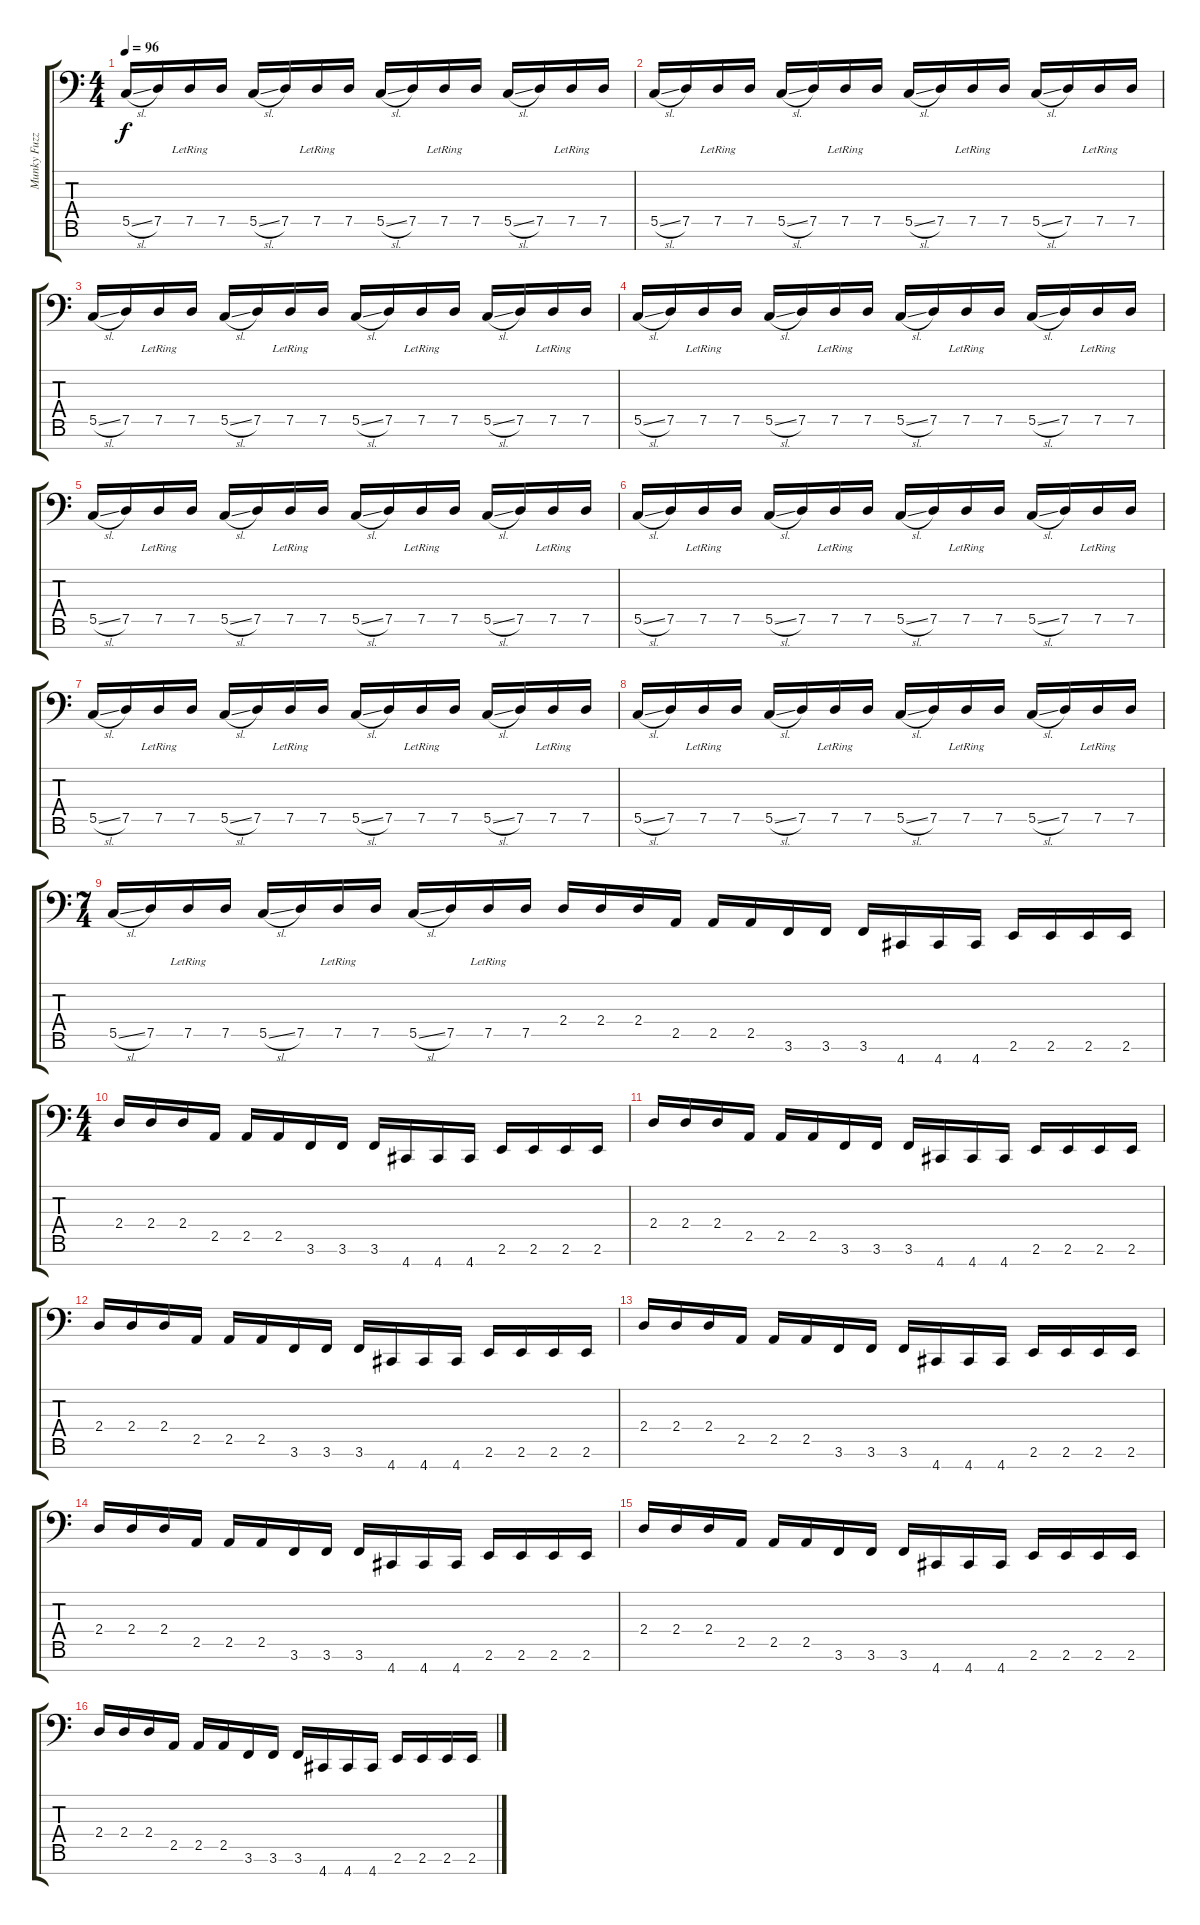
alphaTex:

\track ("Munky Fuzz" "Munky Fuzz") {instrument baritonesax}
\staff {score tabs}
\tuning (D4 A3 F3 C3 G2 D2 A1) {hide}
\ts (4 4)
\tempo 96
\clef f4
\ks c
5.5{sl}.16{dy f instrument baritonesax} 7.5.16 7.5{lr}.16 7.5.16 5.5{sl}.16 7.5.16 7.5{lr}.16 7.5.16 5.5{sl}.16 7.5.16 7.5{lr}.16 7.5.16 5.5{sl}.16 7.5.16 7.5{lr}.16 7.5.16 |
5.5{sl}.16 7.5.16 7.5{lr}.16 7.5.16 5.5{sl}.16 7.5.16 7.5{lr}.16 7.5.16 5.5{sl}.16 7.5.16 7.5{lr}.16 7.5.16 5.5{sl}.16 7.5.16 7.5{lr}.16 7.5.16 |
5.5{sl}.16 7.5.16 7.5{lr}.16 7.5.16 5.5{sl}.16 7.5.16 7.5{lr}.16 7.5.16 5.5{sl}.16 7.5.16 7.5{lr}.16 7.5.16 5.5{sl}.16 7.5.16 7.5{lr}.16 7.5.16 |
5.5{sl}.16 7.5.16 7.5{lr}.16 7.5.16 5.5{sl}.16 7.5.16 7.5{lr}.16 7.5.16 5.5{sl}.16 7.5.16 7.5{lr}.16 7.5.16 5.5{sl}.16 7.5.16 7.5{lr}.16 7.5.16 |
5.5{sl}.16 7.5.16 7.5{lr}.16 7.5.16 5.5{sl}.16 7.5.16 7.5{lr}.16 7.5.16 5.5{sl}.16 7.5.16 7.5{lr}.16 7.5.16 5.5{sl}.16 7.5.16 7.5{lr}.16 7.5.16 |
5.5{sl}.16 7.5.16 7.5{lr}.16 7.5.16 5.5{sl}.16 7.5.16 7.5{lr}.16 7.5.16 5.5{sl}.16 7.5.16 7.5{lr}.16 7.5.16 5.5{sl}.16 7.5.16 7.5{lr}.16 7.5.16 |
5.5{sl}.16 7.5.16 7.5{lr}.16 7.5.16 5.5{sl}.16 7.5.16 7.5{lr}.16 7.5.16 5.5{sl}.16 7.5.16 7.5{lr}.16 7.5.16 5.5{sl}.16 7.5.16 7.5{lr}.16 7.5.16 |
5.5{sl}.16 7.5.16 7.5{lr}.16 7.5.16 5.5{sl}.16 7.5.16 7.5{lr}.16 7.5.16 5.5{sl}.16 7.5.16 7.5{lr}.16 7.5.16 5.5{sl}.16 7.5.16 7.5{lr}.16 7.5.16 |
\ts (7 4)
5.5{sl}.16 7.5.16 7.5{lr}.16 7.5.16 5.5{sl}.16 7.5.16 7.5{lr}.16 7.5.16 5.5{sl}.16 7.5.16 7.5{lr}.16 7.5.16 2.4.16 2.4.16 2.4.16 2.5.16 2.5.16 2.5.16 3.6.16 3.6.16 3.6.16 4.7.16 4.7.16 4.7.16 2.6.16 2.6.16 2.6.16 2.6.16 |
\ts (4 4)
2.4.16 2.4.16 2.4.16 2.5.16 2.5.16 2.5.16 3.6.16 3.6.16 3.6.16 4.7.16 4.7.16 4.7.16 2.6.16 2.6.16 2.6.16 2.6.16 |
2.4.16 2.4.16 2.4.16 2.5.16 2.5.16 2.5.16 3.6.16 3.6.16 3.6.16 4.7.16 4.7.16 4.7.16 2.6.16 2.6.16 2.6.16 2.6.16 |
2.4.16 2.4.16 2.4.16 2.5.16 2.5.16 2.5.16 3.6.16 3.6.16 3.6.16 4.7.16 4.7.16 4.7.16 2.6.16 2.6.16 2.6.16 2.6.16 |
2.4.16 2.4.16 2.4.16 2.5.16 2.5.16 2.5.16 3.6.16 3.6.16 3.6.16 4.7.16 4.7.16 4.7.16 2.6.16 2.6.16 2.6.16 2.6.16 |
2.4.16 2.4.16 2.4.16 2.5.16 2.5.16 2.5.16 3.6.16 3.6.16 3.6.16 4.7.16 4.7.16 4.7.16 2.6.16 2.6.16 2.6.16 2.6.16 |
2.4.16 2.4.16 2.4.16 2.5.16 2.5.16 2.5.16 3.6.16 3.6.16 3.6.16 4.7.16 4.7.16 4.7.16 2.6.16 2.6.16 2.6.16 2.6.16 |
2.4.16 2.4.16 2.4.16 2.5.16 2.5.16 2.5.16 3.6.16 3.6.16 3.6.16 4.7.16 4.7.16 4.7.16 2.6.16 2.6.16 2.6.16 2.6.16
